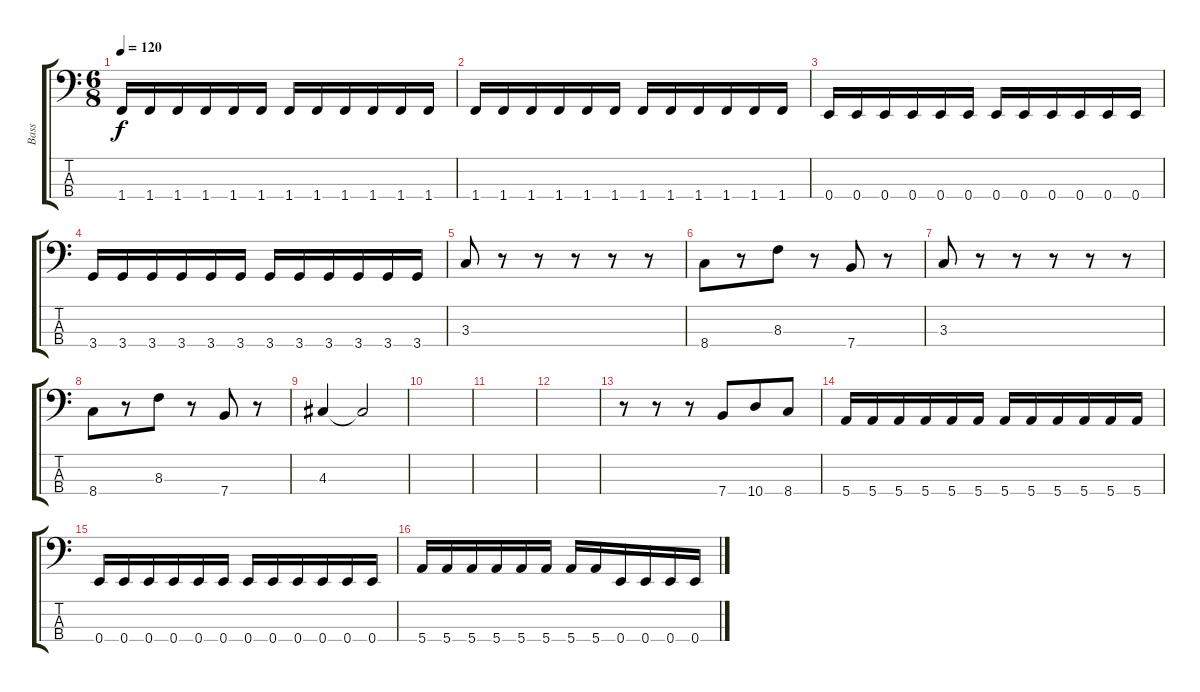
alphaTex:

\track ("Bass" "Bass") {instrument electricbasspick}
\staff {score tabs}
\tuning (G2 D2 A1 E1) {hide}
\ts (6 8)
\tempo 120
\clef f4
\ks c
1.4.16{dy f} 1.4.16 1.4.16 1.4.16 1.4.16 1.4.16 1.4.16 1.4.16 1.4.16 1.4.16 1.4.16 1.4.16 |
1.4.16 1.4.16 1.4.16 1.4.16 1.4.16 1.4.16 1.4.16 1.4.16 1.4.16 1.4.16 1.4.16 1.4.16 |
0.4.16 0.4.16 0.4.16 0.4.16 0.4.16 0.4.16 0.4.16 0.4.16 0.4.16 0.4.16 0.4.16 0.4.16 |
3.4.16 3.4.16 3.4.16 3.4.16 3.4.16 3.4.16 3.4.16 3.4.16 3.4.16 3.4.16 3.4.16 3.4.16 |
3.3.8 r.8 r.8 r.8 r.8 r.8 |
8.4.8 r.8 8.3.8 r.8 7.4.8 r.8 |
3.3.8 r.8 r.8 r.8 r.8 r.8 |
8.4.8 r.8 8.3.8 r.8 7.4.8 r.8 |
4.3.4 4.3{t}.2 |
|
|
|
r.8 r.8 r.8 7.4.8 10.4.8 8.4.8 |
5.4.16 5.4.16 5.4.16 5.4.16 5.4.16 5.4.16 5.4.16 5.4.16 5.4.16 5.4.16 5.4.16 5.4.16 |
0.4.16 0.4.16 0.4.16 0.4.16 0.4.16 0.4.16 0.4.16 0.4.16 0.4.16 0.4.16 0.4.16 0.4.16 |
5.4.16 5.4.16 5.4.16 5.4.16 5.4.16 5.4.16 5.4.16 5.4.16 0.4.16 0.4.16 0.4.16 0.4.16
